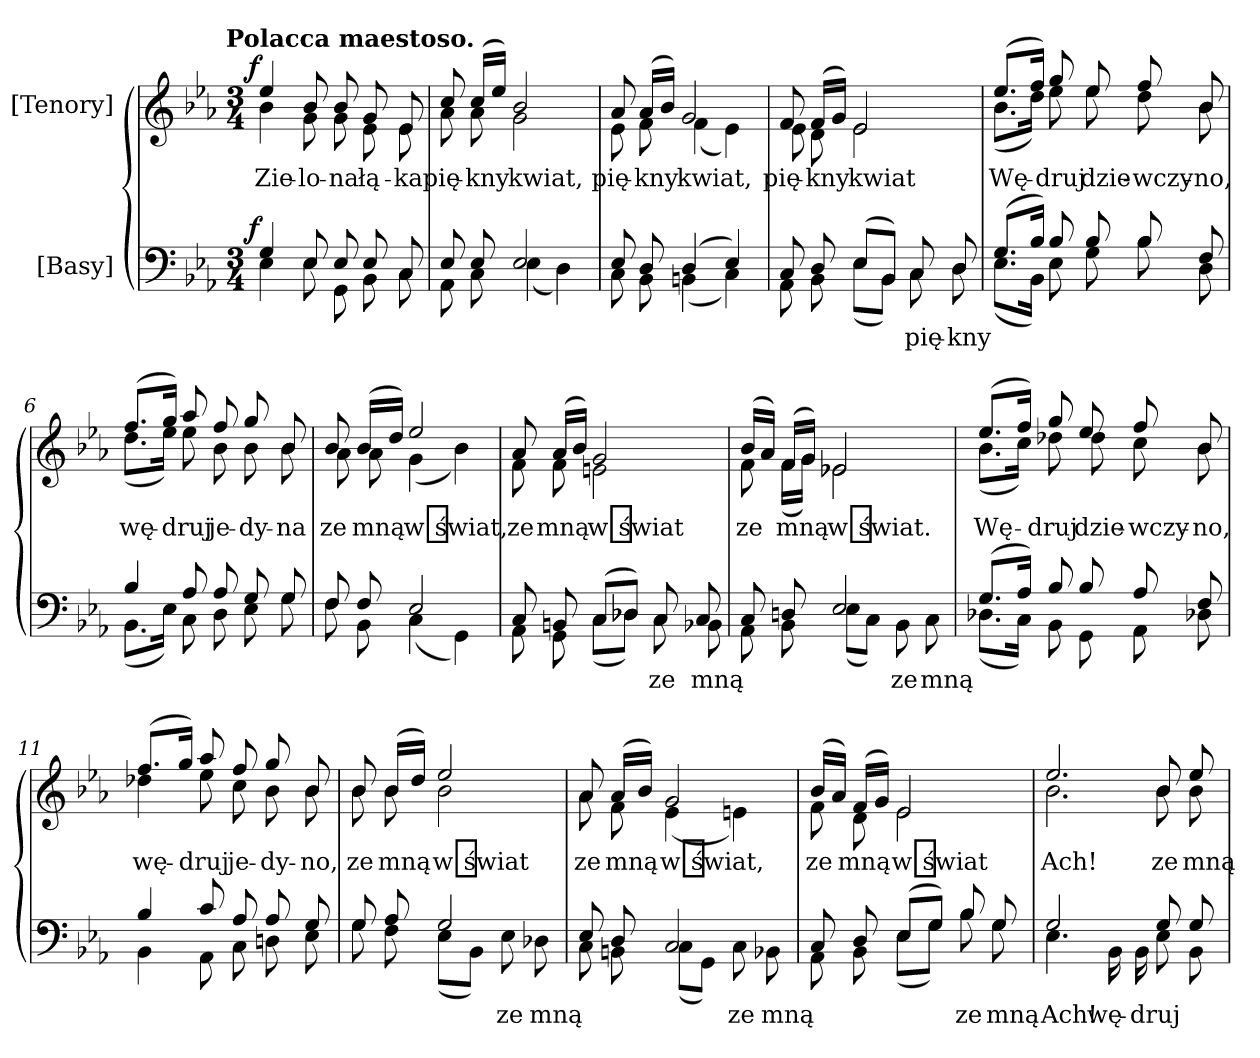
**kern	**text	**dynam	**kern	**text	**dynam
*part2	*part2	*part2	*part1	*part1	*part1
*staff2	*staff2	*staff2	*staff1	*staff1	*staff1
*I"[Basy]	*	*	*I"[Tenory]	*	*
*clefF4	*	*	*clefG2	*	*
*	*	*	*ITrd7c12	*	*
*k[b-e-a-]	*	*	*k[b-e-a-]	*	*
!!LO:TX:omd:t=Polacca maestoso.
*M3/4	*	*	*M3/4	*	*
=1	=1	=1	=1	=1	=1
*^	*	*	*^	*	*
!	!	!	!LO:DY:b:rj	!	!	!	!LO:DY:b:rj
4G/	4E-\	.	f	4e-/	4B-\	Zie-	f
8E-/	8E-\	.	.	8B-/	8G\	-lo-	.
8E-/	8GG\	.	.	8B-/	8G\	-na	.
8E-/	8BB-\	.	.	8G/	8E-\	łą-	.
8C/	8C\	.	.	8E-/	8E-\	-ka	.
=2	=2	=2	=2	=2	=2	=2	=2
8E-/	8AA-\	.	.	8c/	8A-\	pię-	.
8E-/	8C\	.	.	(<16c/LL	8A-\	-kny	.
.	.	.	.	16e-/JJ)	.	.	.
2E-/	(4E-\	.	.	2B-/	2G\	kwiat,	.
.	4D\)	.	.	.	.	.	.
=3	=3	=3	=3	=3	=3	=3	=3
8E-/	8C\	.	.	8A-/	8E-\	pię-	.
8D/	8BB-\	.	.	(<16A-/LL	8F\	-kny	.
.	.	.	.	16B-/JJ)	.	.	.
(4D/	(4BBn\	.	.	2G/	(4F\	kwiat,	.
4E-/)	4C\)	.	.	.	4E-\)	.	.
=4	=4	=4	=4	=4	=4	=4	=4
8C/	8AA-\	.	.	8F/	8E-\	pię-	.
8D/	8BB-\	.	.	(<16F/LL	8D\	-kny	.
.	.	.	.	16G/JJ)	.	.	.
(8E-/L	(8E-\L	.	.	2E-/	2E-\	kwiat	.
8BB-/J)	8BB-\J)	.	.	.	.	.	.
8C/	8C\	pię-	.	.	.	.	.
8D/	8D\	-kny	.	.	.	.	.
=5	=5	=5	=5	=5	=5	=5	=5
(8.G/L	(8.E-\L	.	.	(8.e-/L	(8.B-\L	Wę-	.
16B-/Jk)	16BB-\Jk)	.	.	16f/Jk)	16d\Jk)	.	.
8B-/	8E-\	.	.	8g/	8e-\	-druj	.
8B-/	8G\	.	.	8e-/	8e-\	dzie-	.
8B-/	8B-\	.	.	8f/	8d\	-wczy-	.
8F/	8D\	.	.	8B-/	8B-\	-no,	.
=6	=6	=6	=6	=6	=6	=6	=6
4B-/	(8.BB-\L	.	.	(8.f/L	(8.d\L	wę-	.
.	16E-\Jk)	.	.	16g/Jk)	16e-\Jk)	.	.
8A-/	8C\	.	.	8a-/	8e-\	-druj	.
8A-/	8D\	.	.	8f/	8B-\	je-	.
8G/	8E-\	.	.	8g/	8B-\	-dy-	.
8G/	8G\	.	.	8B-/	8B-\	-na	.
=7	=7	=7	=7	=7	=7	=7	=7
8F/	8F\	.	.	8B-/	8A-\	ze	.
8F/	8BB-\	.	.	(<16B-/LL	8A-\	mną	.
.	.	.	.	16d/JJ)	.	.	.
2E-/	(4C\	.	.	2e-/	(4G\	w świat,	.
.	4GG\)	.	.	.	4B-\)	.	.
=8	=8	=8	=8	=8	=8	=8	=8
8C/	8AA-\	.	.	8A-/	8F\	ze	.
8BBn/	8GG\	.	.	(<16A-/LL	8F\	mną	.
.	.	.	.	16B-/JJ)	.	.	.
(8C/L	(8C\L	.	.	2G/	2En\	w świat	.
8D-X/J)	8D-X\J)	.	.	.	.	.	.
8C/	8C\	ze	.	.	.	.	.
8C/	8BB-X\	mną	.	.	.	.	.
=9	=9	=9	=9	=9	=9	=9	=9
8C/	8AA-\	.	.	(<16B-/LL	8F\	ze	.
.	.	.	.	16A-/JJ)	.	.	.
8Dn/	8BB-\	.	.	(16F/LL	(16F\LL	mną	.
.	.	.	.	16G/JJ)	16G\JJ)	.	.
2E-/	(8E-\L	.	.	2E-X/	2E-X\	w świat.	.
.	8C\J)	.	.	.	.	.	.
.	8BB-\	ze	.	.	.	.	.
.	8C\	mną	.	.	.	.	.
=10	=10	=10	=10	=10	=10	=10	=10
(<8.G/L	(8.D-X\L	.	.	(8.e-/L	(8.B-\L	Wę-	.
16A-/Jk)	16C\Jk)	.	.	16f/Jk)	16c\Jk)	.	.
8B-/	8BB-\	.	.	8g/	8d-X\	-druj	.
8B-/	8GG\	.	.	8e-/	8d-\	dzie-	.
8A-/	8AA-\	.	.	8f/	8c\	-wczy-	.
8F/	8D-X\	.	.	8B-/	8B-\	-no,	.
=11	=11	=11	=11	=11	=11	=11	=11
4B-/	4BB-\	.	.	(8.f/L	4d-X\	wę-	.
.	.	.	.	16g/Jk)	.	.	.
8c/	8AA-\	.	.	8a-/	8e-\	-druj	.
8A-/	8C\	.	.	8f/	8c\	je-	.
8A-/	8Dn\	.	.	8g/	8B-\	-dy-	.
8G/	8E-\	.	.	8B-/	8B-\	-no,	.
=12	=12	=12	=12	=12	=12	=12	=12
8G/	8G\	.	.	8B-/	8B-\	ze	.
8A-/	8F\	.	.	(16B-/LL	8B-\	mną	.
.	.	.	.	16d/JJ)	.	.	.
2G/	(>8E-\L	.	.	2e-/	2B-\	w świat	.
.	8BB-\J)	.	.	.	.	.	.
.	8E-\	ze	.	.	.	.	.
.	8D-X\	mną	.	.	.	.	.
=13	=13	=13	=13	=13	=13	=13	=13
8E-/	8C\	.	.	8A-/	8A-\	ze	.
8D/	8BBn\	.	.	(<16A-/LL	8F\	mną	.
.	.	.	.	16B-/JJ)	.	.	.
2C/	(8C\L	.	.	2G/	(4E-\	w świat,	.
.	8GG\J)	.	.	.	.	.	.
.	8C\	ze	.	.	4En\)	.	.
.	8BB-X\	mną	.	.	.	.	.
=14	=14	=14	=14	=14	=14	=14	=14
8C/	8AA-\	.	.	(16B-/LL	8F\	ze	.
.	.	.	.	16A-/JJ)	.	.	.
8D/	8BB-\	.	.	(16F/LL	8D\	mną	.
.	.	.	.	16G/JJ)	.	.	.
(8E-/L	(8E-\L	.	.	2E-/	2E-\	w świat	.
8G/J)	8G\J)	.	.	.	.	.	.
8B-/	8B-\	ze	.	.	.	.	.
8G/	8G\	mną	.	.	.	.	.
=15	=15	=15	=15	=15	=15	=15	=15
!	!	!	!	!LO:N:vis=2.	!LO:N:vis=2.	!	!
2G/	4.E-\	Ach!	.	2e-/	2B-\	Ach!	.
.	16BB-\	wę-	.	.	.	.	.
.	16BB-\	-druj	.	.	.	.	.
8G/	8E-\	.	.	8B-/	8B-\	ze	.
8G/	8BB-\	.	.	8e-/	8B-\	mną	.
*v	*v	*	*	*	*	*	*
*	*	*	*v	*v	*	*
=	=	=	=	=	=
*-	*-	*-	*-	*-	*-
